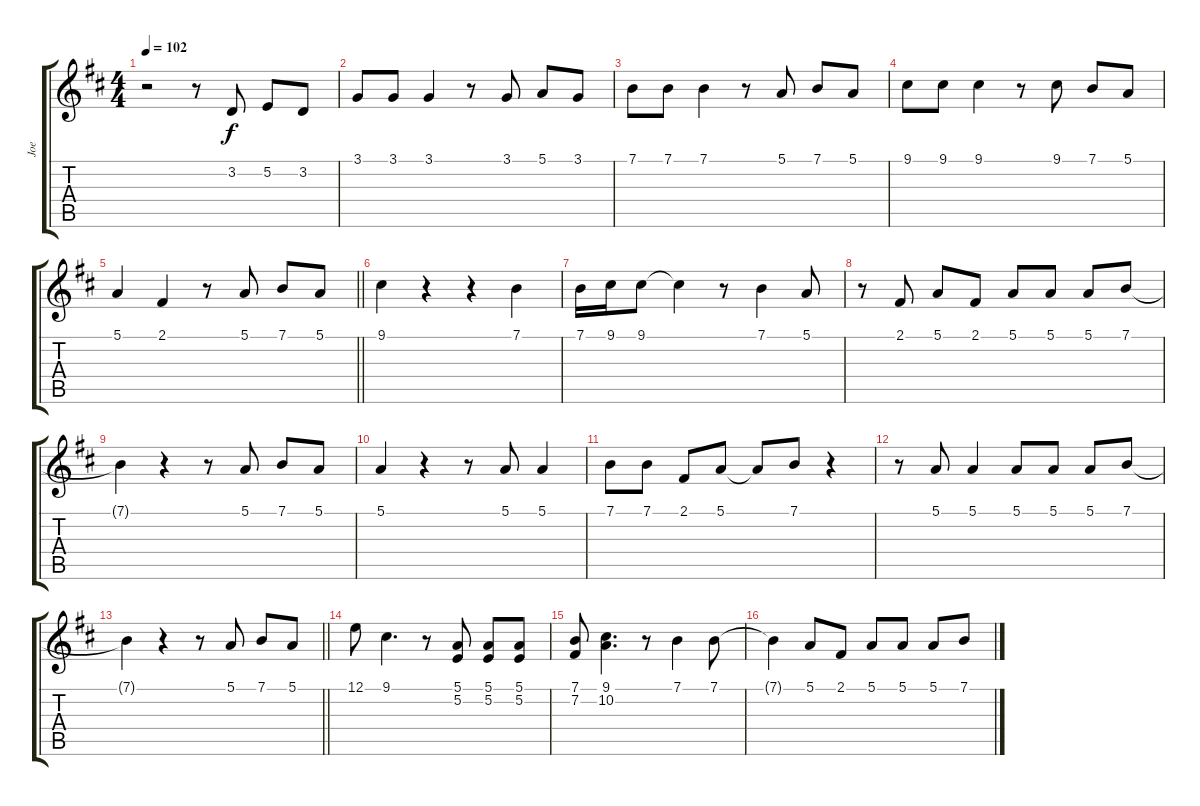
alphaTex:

\track ("Joe" "Joe") {instrument lead1square}
\staff {score tabs}
\tuning (E4 B3 G3 D3 A2 E2) {hide}
\ts (4 4)
\tempo 102
\clef g2
\ks d
r.2{dy f} r.8 3.2.8 5.2.8 3.2.8 |
3.1.8 3.1.8 3.1.4 r.8 3.1.8 5.1.8 3.1.8 |
7.1.8 7.1.8 7.1.4 r.8 5.1.8 7.1.8 5.1.8 |
9.1.8 9.1.8 9.1.4 r.8 9.1.8 7.1.8 5.1.8 |
\barLineRight lightlight
5.1.4 2.1.4 r.8 5.1.8 7.1.8 5.1.8 |
9.1.4 r.4 r.4 7.1.4 |
7.1.16 9.1.16 9.1.8 9.1{t}.4 r.8 7.1.4 5.1.8 |
r.8 2.1.8 5.1.8 2.1.8 5.1.8 5.1.8 5.1.8 7.1.8 |
7.1{t}.4 r.4 r.8 5.1.8 7.1.8 5.1.8 |
5.1.4 r.4 r.8 5.1.8 5.1.4 |
7.1.8 7.1.8 2.1.8 5.1.8 5.1{t}.8 7.1.8 r.4 |
r.8 5.1.8 5.1.4 5.1.8 5.1.8 5.1.8 7.1.8 |
\barLineRight lightlight
7.1{t}.4 r.4 r.8 5.1.8 7.1.8 5.1.8 |
12.1.8 9.1.4{d} r.8 (5.1 5.2).8 (5.1 5.2).8 (5.1 5.2).8 |
(7.1 7.2).8 (9.1 10.2).4{d} r.8 7.1.4 7.1.8 |
7.1{t}.4 5.1.8 2.1.8 5.1.8 5.1.8 5.1.8 7.1.8
